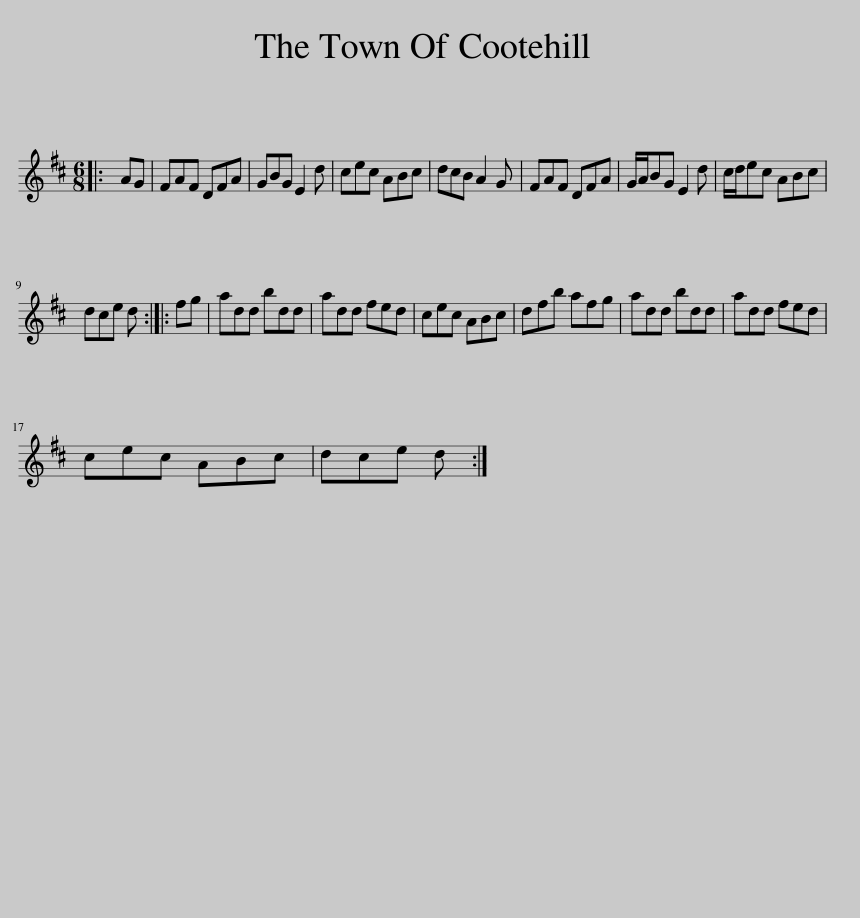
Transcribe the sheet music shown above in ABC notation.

X:1
L:1/8
M:6/8
I:linebreak $
K:D
V:1 treble
V:1
|: AG | FAF DFA | GBG E2 d | cec ABc | dcB A2 G | %5
 FAF DFA | G/A/BG E2 d | c/d/ec ABc |$ dce d :: fg | %10
 add bdd | add fed | cec ABc | dfb afg | add bdd | %15
 add fed |$ cec ABc | dce d :| %18
